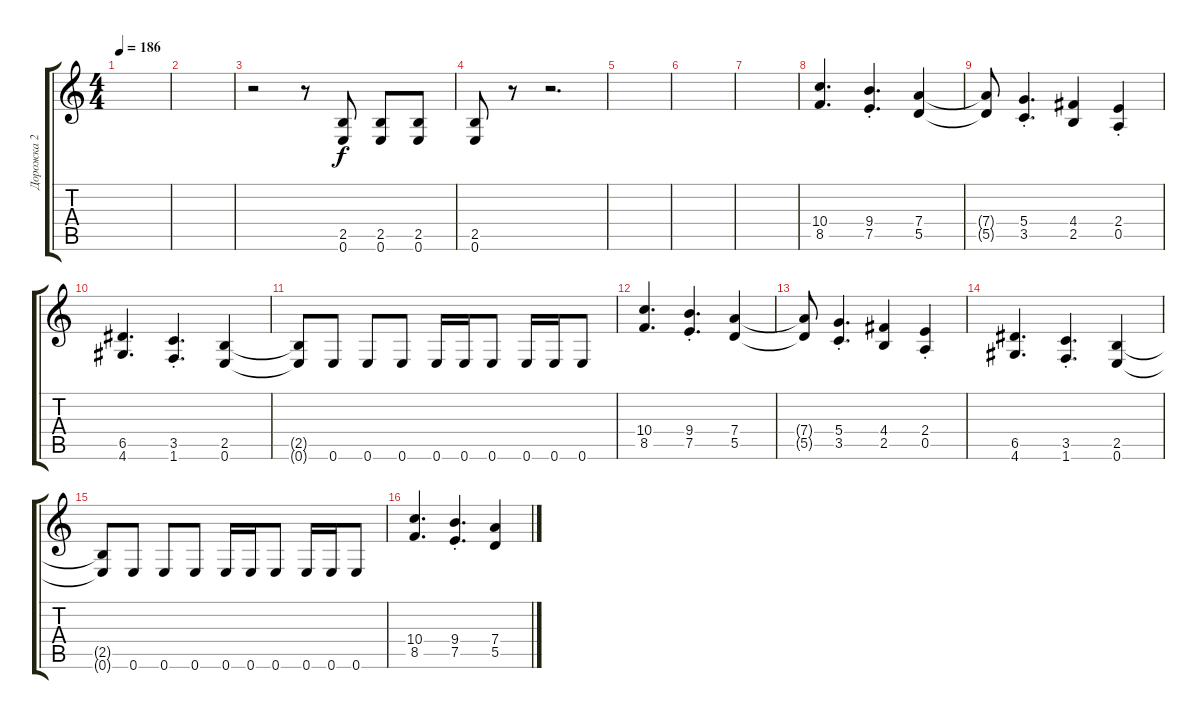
\track ("Дорожка 2" "Дорожка 2") {instrument distortionguitar}
\staff {score tabs}
\tuning (E4 B3 G3 D3 A2 E2) {hide}
\ts (4 4)
\tempo 186
\clef g2
\ks c
|
|
r.2 r.8 (2.5 0.6).8 (2.5 0.6).8 (2.5 0.6).8 |
(2.5 0.6).8 r.8 r.2{d} |
|
|
|
(10.4 8.5).4{d} (9.4{st} 7.5{st}).4{d} (7.4 5.5).4 |
(7.4{t} 5.5{t}).8 (5.4{st} 3.5{st}).4{d} (4.4 2.5).4 (2.4{st} 0.5{st}).4 |
(6.5 4.6).4{d} (3.5{st} 1.6{st}).4{d} (2.5 0.6).4 |
(2.5{t} 0.6{t}).8 0.6.8 0.6.8 0.6.8 0.6.16 0.6.16 0.6.8 0.6.16 0.6.16 0.6.8 |
(10.4 8.5).4{d} (9.4{st} 7.5{st}).4{d} (7.4 5.5).4 |
(7.4{t} 5.5{t}).8 (5.4{st} 3.5{st}).4{d} (4.4 2.5).4 (2.4{st} 0.5{st}).4 |
(6.5 4.6).4{d} (3.5{st} 1.6{st}).4{d} (2.5 0.6).4 |
(2.5{t} 0.6{t}).8 0.6.8 0.6.8 0.6.8 0.6.16 0.6.16 0.6.8 0.6.16 0.6.16 0.6.8 |
(10.4 8.5).4{d} (9.4{st} 7.5{st}).4{d} (7.4 5.5).4
